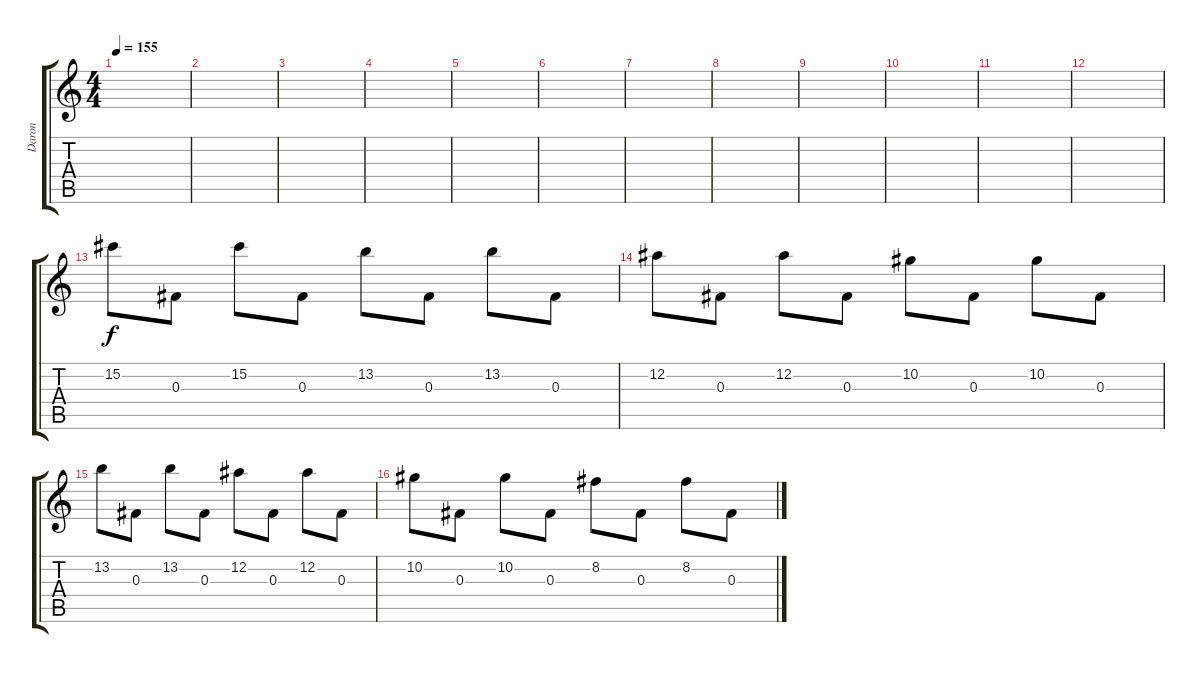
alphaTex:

\track ("Daron" "Daron") {instrument electricguitarclean}
\staff {score tabs}
\tuning (Eb4 Bb3 Gb3 Db3 Ab2 Db2) {hide}
\ts (4 4)
\tempo 155
\clef g2
\ks c
|
|
|
|
|
|
|
|
|
|
|
|
15.2.8 0.3.8 15.2.8 0.3.8 13.2.8 0.3.8 13.2.8 0.3.8 |
12.2.8 0.3.8 12.2.8 0.3.8 10.2.8 0.3.8 10.2.8 0.3.8 |
13.2.8 0.3.8 13.2.8 0.3.8 12.2.8 0.3.8 12.2.8 0.3.8 |
10.2.8 0.3.8 10.2.8 0.3.8 8.2.8 0.3.8 8.2.8 0.3.8
